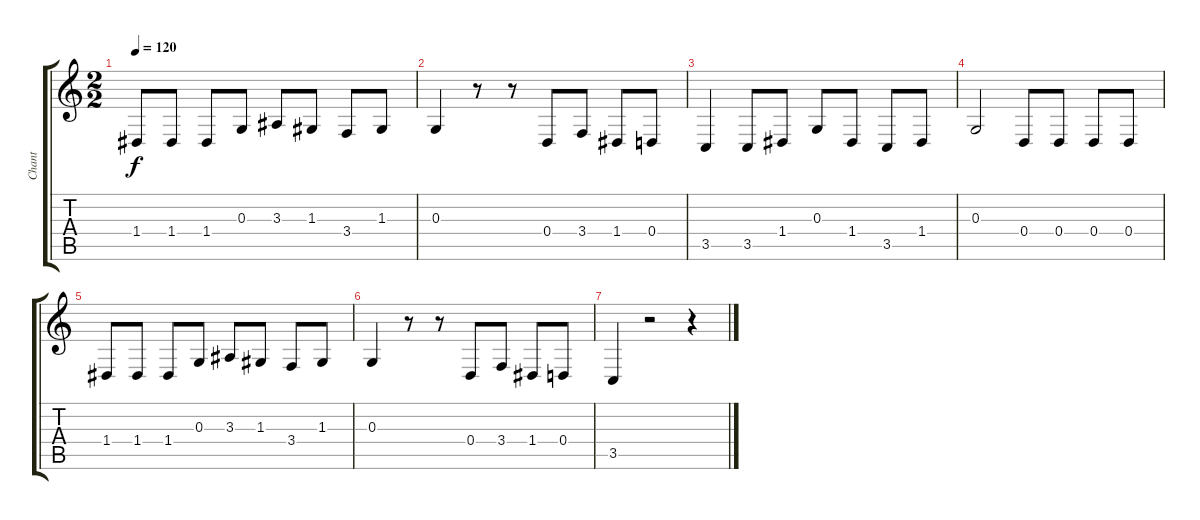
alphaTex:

\track ("Chant" "Chant") {instrument harpsichord}
\staff {score tabs}
\tuning (E4 B3 G3 D3 A2 E2) {hide}
\ts (2 2)
\tempo 120
\clef g2
\ks c
1.4.8{dy f} 1.4.8 1.4.8 0.3.8 3.3.8 1.3.8 3.4.8 1.3.8 |
0.3.4 r.8 r.8 0.4.8 3.4.8 1.4.8 0.4.8 |
3.5.4 3.5.8 1.4.8 0.3.8 1.4.8 3.5.8 1.4.8 |
0.3.2 0.4.8 0.4.8 0.4.8 0.4.8 |
1.4.8 1.4.8 1.4.8 0.3.8 3.3.8 1.3.8 3.4.8 1.3.8 |
0.3.4 r.8 r.8 0.4.8 3.4.8 1.4.8 0.4.8 |
3.5.4 r.2 r.4
